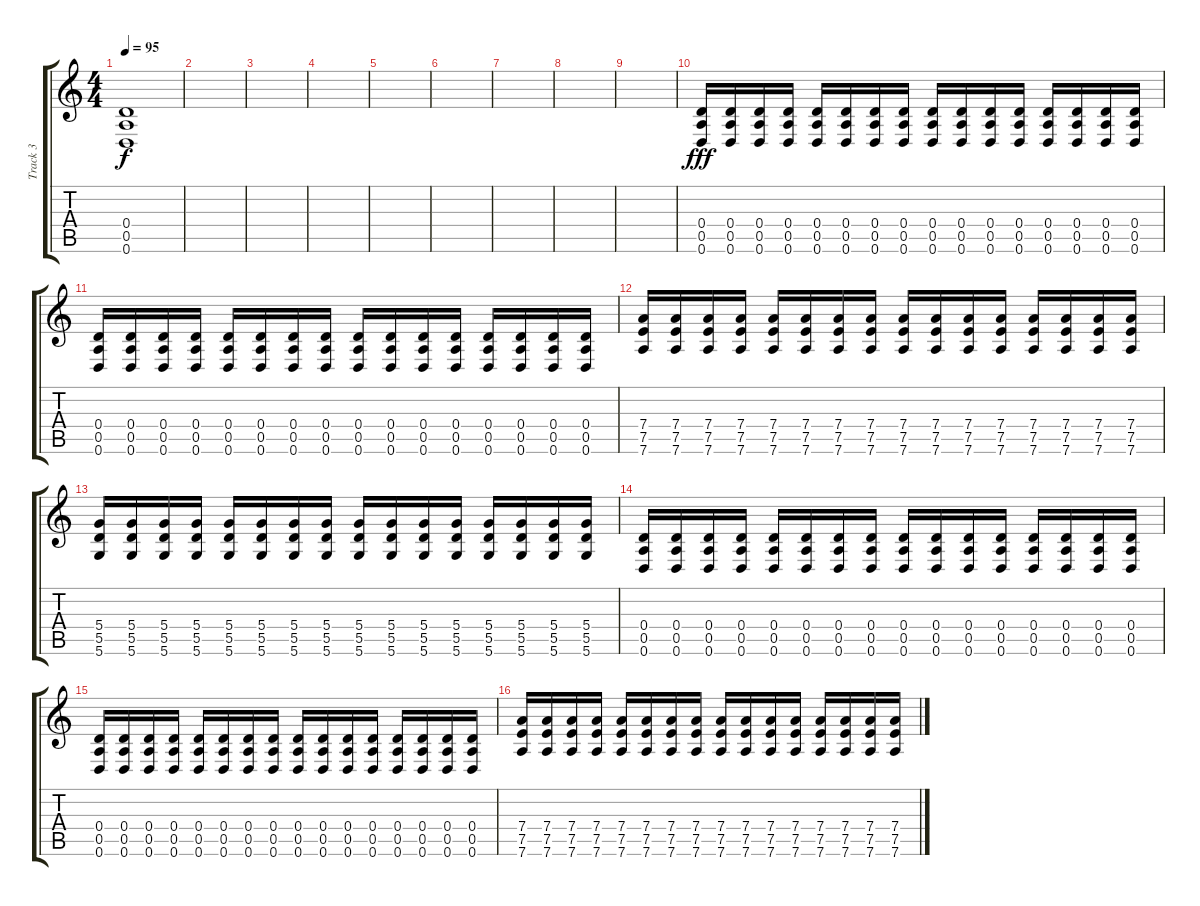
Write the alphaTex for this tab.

\track ("Track 3" "Track 3") {instrument overdrivenguitar}
\staff {score tabs}
\tuning (E4 B3 G3 D3 A2 D2) {hide}
\ts (4 4)
\tempo 95
\clef g2
\ks c
(0.4{t} 0.5{t} 0.6{t}).1{dy f} |
|
|
|
|
|
|
|
|
(0.4 0.5 0.6).16{dy fff instrument overdrivenguitar} (0.4 0.5 0.6).16 (0.4 0.5 0.6).16 (0.4 0.5 0.6).16 (0.4 0.5 0.6).16 (0.4 0.5 0.6).16 (0.4 0.5 0.6).16 (0.4 0.5 0.6).16 (0.4 0.5 0.6).16 (0.4 0.5 0.6).16 (0.4 0.5 0.6).16 (0.4 0.5 0.6).16 (0.4 0.5 0.6).16 (0.4 0.5 0.6).16 (0.4 0.5 0.6).16 (0.4 0.5 0.6).16 |
(0.4 0.5 0.6).16 (0.4 0.5 0.6).16 (0.4 0.5 0.6).16 (0.4 0.5 0.6).16 (0.4 0.5 0.6).16 (0.4 0.5 0.6).16 (0.4 0.5 0.6).16 (0.4 0.5 0.6).16 (0.4 0.5 0.6).16 (0.4 0.5 0.6).16 (0.4 0.5 0.6).16 (0.4 0.5 0.6).16 (0.4 0.5 0.6).16 (0.4 0.5 0.6).16 (0.4 0.5 0.6).16 (0.4 0.5 0.6).16 |
(7.4 7.5 7.6).16 (7.4 7.5 7.6).16 (7.4 7.5 7.6).16 (7.4 7.5 7.6).16 (7.4 7.5 7.6).16 (7.4 7.5 7.6).16 (7.4 7.5 7.6).16 (7.4 7.5 7.6).16 (7.4 7.5 7.6).16 (7.4 7.5 7.6).16 (7.4 7.5 7.6).16 (7.4 7.5 7.6).16 (7.4 7.5 7.6).16 (7.4 7.5 7.6).16 (7.4 7.5 7.6).16 (7.4 7.5 7.6).16 |
(5.4 5.5 5.6).16 (5.4 5.5 5.6).16 (5.4 5.5 5.6).16 (5.4 5.5 5.6).16 (5.4 5.5 5.6).16 (5.4 5.5 5.6).16 (5.4 5.5 5.6).16 (5.4 5.5 5.6).16 (5.4 5.5 5.6).16 (5.4 5.5 5.6).16 (5.4 5.5 5.6).16 (5.4 5.5 5.6).16 (5.4 5.5 5.6).16 (5.4 5.5 5.6).16 (5.4 5.5 5.6).16 (5.4 5.5 5.6).16 |
(0.4 0.5 0.6).16 (0.4 0.5 0.6).16 (0.4 0.5 0.6).16 (0.4 0.5 0.6).16 (0.4 0.5 0.6).16 (0.4 0.5 0.6).16 (0.4 0.5 0.6).16 (0.4 0.5 0.6).16 (0.4 0.5 0.6).16 (0.4 0.5 0.6).16 (0.4 0.5 0.6).16 (0.4 0.5 0.6).16 (0.4 0.5 0.6).16 (0.4 0.5 0.6).16 (0.4 0.5 0.6).16 (0.4 0.5 0.6).16 |
(0.4 0.5 0.6).16 (0.4 0.5 0.6).16 (0.4 0.5 0.6).16 (0.4 0.5 0.6).16 (0.4 0.5 0.6).16 (0.4 0.5 0.6).16 (0.4 0.5 0.6).16 (0.4 0.5 0.6).16 (0.4 0.5 0.6).16 (0.4 0.5 0.6).16 (0.4 0.5 0.6).16 (0.4 0.5 0.6).16 (0.4 0.5 0.6).16 (0.4 0.5 0.6).16 (0.4 0.5 0.6).16 (0.4 0.5 0.6).16 |
(7.4 7.5 7.6).16 (7.4 7.5 7.6).16 (7.4 7.5 7.6).16 (7.4 7.5 7.6).16 (7.4 7.5 7.6).16 (7.4 7.5 7.6).16 (7.4 7.5 7.6).16 (7.4 7.5 7.6).16 (7.4 7.5 7.6).16 (7.4 7.5 7.6).16 (7.4 7.5 7.6).16 (7.4 7.5 7.6).16 (7.4 7.5 7.6).16 (7.4 7.5 7.6).16 (7.4 7.5 7.6).16 (7.4 7.5 7.6).16
